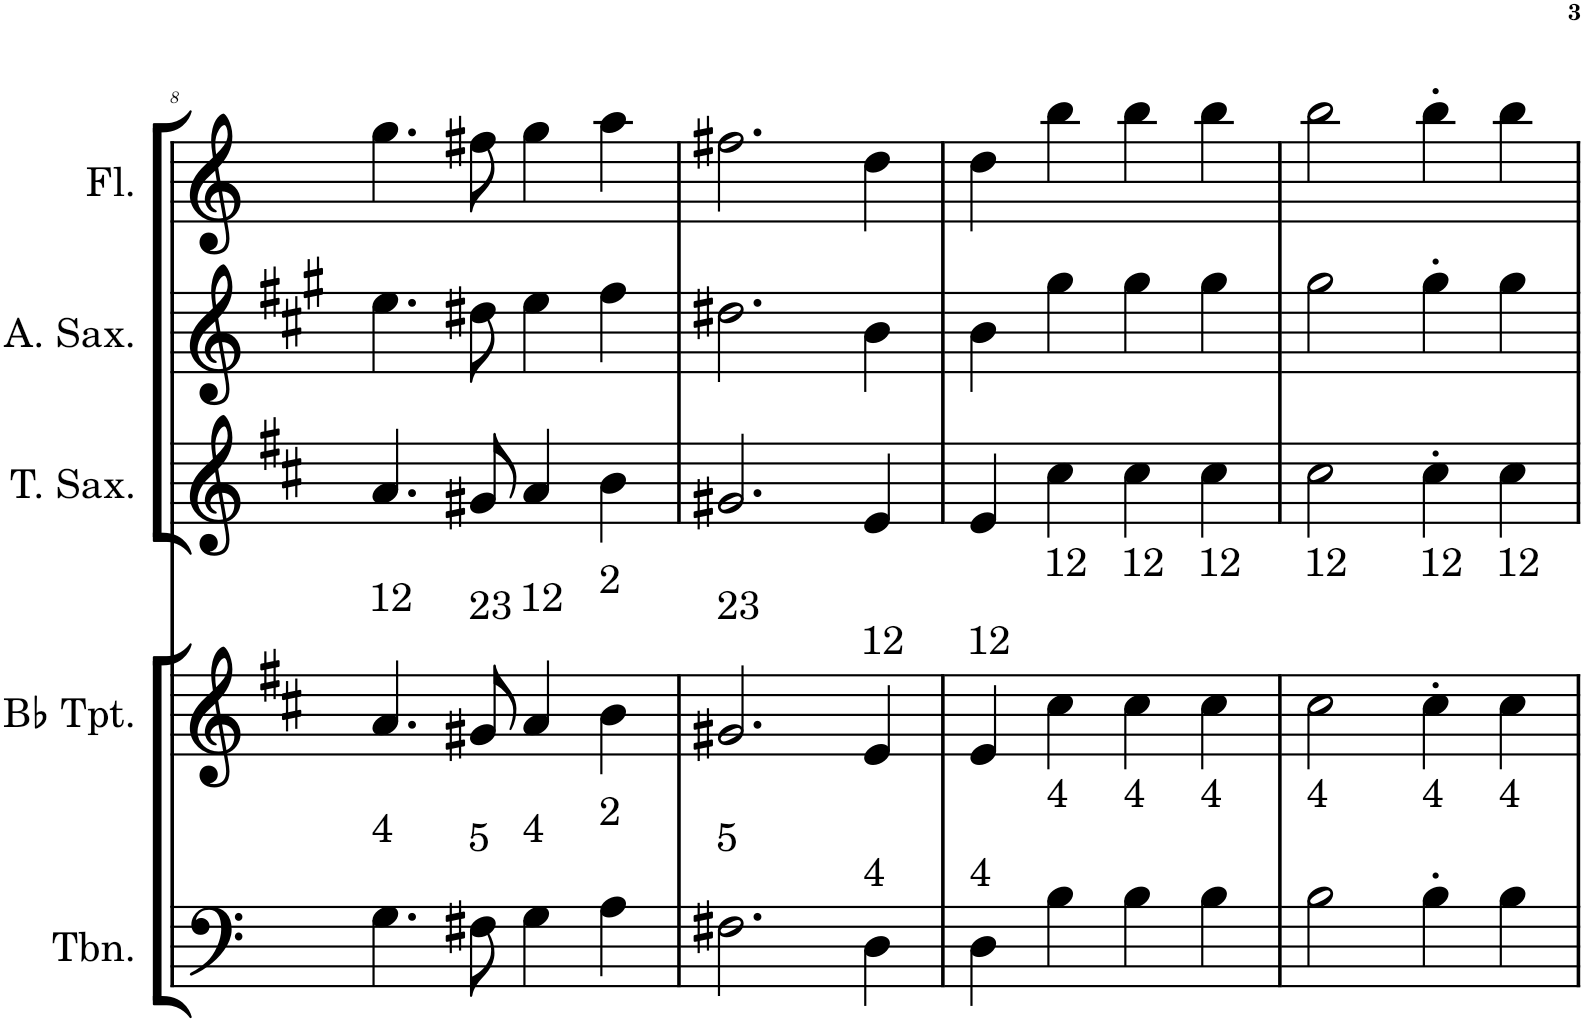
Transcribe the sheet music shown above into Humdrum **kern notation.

**kern	**kern	**kern	**kern	**kern
*part5	*part4	*part3	*part2	*part1
*staff5	*staff4	*staff3	*staff2	*staff1
*I"Trombone	*I"Bb Trumpet	*I"Tenor Saxophone	*I"Alto Saxophone	*I"Flute
*I'Tbn.	*I'Bb Tpt.	*I'T. Sax.	*I'A. Sax.	*I'Fl.
!!LO:PB:g=z
*clefF4	*clefG2	*clefG2	*clefG2	*clefG2
*	*Trd1c2	*Trd8c14	*Trd5c9	*
*k[]	*k[f#c#]	*k[f#c#]	*k[f#c#g#]	*k[]
*M4/4	*M4/4	*M4/4	*M4/4	*M4/4
=8	=8	=8	=8	=8
!	!LO:TX:a:t=12	!	!	!
!LO:TX:a:t=4	!	!	!	!
4.G\	4.a/	4.a/	4.ee\	4.gg\
!	!LO:TX:a:t=23	!	!	!
!LO:TX:a:t=5	!	!	!	!
8F#X\	8g#X/	8g#X/	8dd#X\	8ff#X\
!	!LO:TX:a:t=12	!	!	!
!LO:TX:a:t=4	!	!	!	!
4G\	4a/	4a/	4ee\	4gg\
!	!LO:TX:a:t=2	!	!	!
!LO:TX:a:t=2	!	!	!	!
4A\	4b\	4b\	4ff#\	4aa\
=9	=9	=9	=9	=9
!	!LO:TX:a:t=23	!	!	!
!LO:TX:a:t=5	!	!	!	!
2.F#X\	2.g#X/	2.g#X/	2.dd#X\	2.ff#X\
!	!LO:TX:a:t=12	!	!	!
!LO:TX:a:t=4	!	!	!	!
4D\	4e/	4e/	4b\	4dd\
=10	=10	=10	=10	=10
!	!LO:TX:a:t=12	!	!	!
!LO:TX:a:t=4	!	!	!	!
4D\	4e/	4e/	4b\	4dd\
!	!LO:TX:a:t=12	!	!	!
!LO:TX:a:t=4	!	!	!	!
4B\	4cc#\	4cc#\	4gg#\	4bb\
!	!LO:TX:a:t=12	!	!	!
!LO:TX:a:t=4	!	!	!	!
4B\	4cc#\	4cc#\	4gg#\	4bb\
!	!LO:TX:a:t=12	!	!	!
!LO:TX:a:t=4	!	!	!	!
4B\	4cc#\	4cc#\	4gg#\	4bb\
=11	=11	=11	=11	=11
!	!LO:TX:a:t=12	!	!	!
!LO:TX:a:t=4	!	!	!	!
2B\	2cc#\	2cc#\	2gg#\	2bb\
!	!LO:TX:a:t=12	!	!	!
!LO:TX:a:t=4	!	!	!	!
4B'\	4cc#'\	4cc#'\	4gg#'\	4bb'\
!	!LO:TX:a:t=12	!	!	!
!LO:TX:a:t=4	!	!	!	!
4B\	4cc#\	4cc#\	4gg#\	4bb\
=	=	=	=	=
*-	*-	*-	*-	*-
